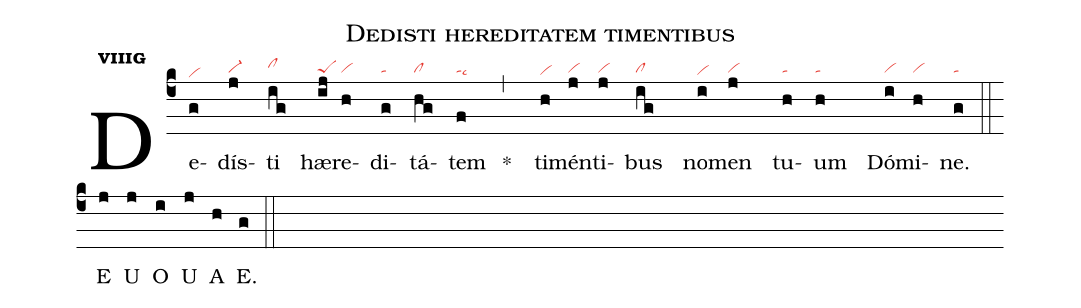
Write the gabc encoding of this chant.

name:Dedisti hereditatem timentibus;
office-part:an;
mode:8g;
nabc-lines:1;
%%
name: Dedisti haereditatem timentibus;
mode: 8;
office-part: Antiphona;
annotation: Ant.;
annotation: viii g;
nabc-lines: 1;
%%
(c4) De(g|vihd)dís(j|vi-)ti(ig|clhh) hæ(ij|peS)re(h|vi)di(g|ta)tá(hg|cl)tem(f|talsc9) <sp>*</sp> (,) ti(h|vihe)mén(j|vi)ti(j|vi)bus(ig|cl) no(i|vihe)men(j|vi) tu(h|ta)um(h|ta) Dó(i|vi)mi(h|vi)ne.(g|ta) (::)
<eu>E(j) U(j) O(i) U(j) A(h) E.(g) </eu>(::)
